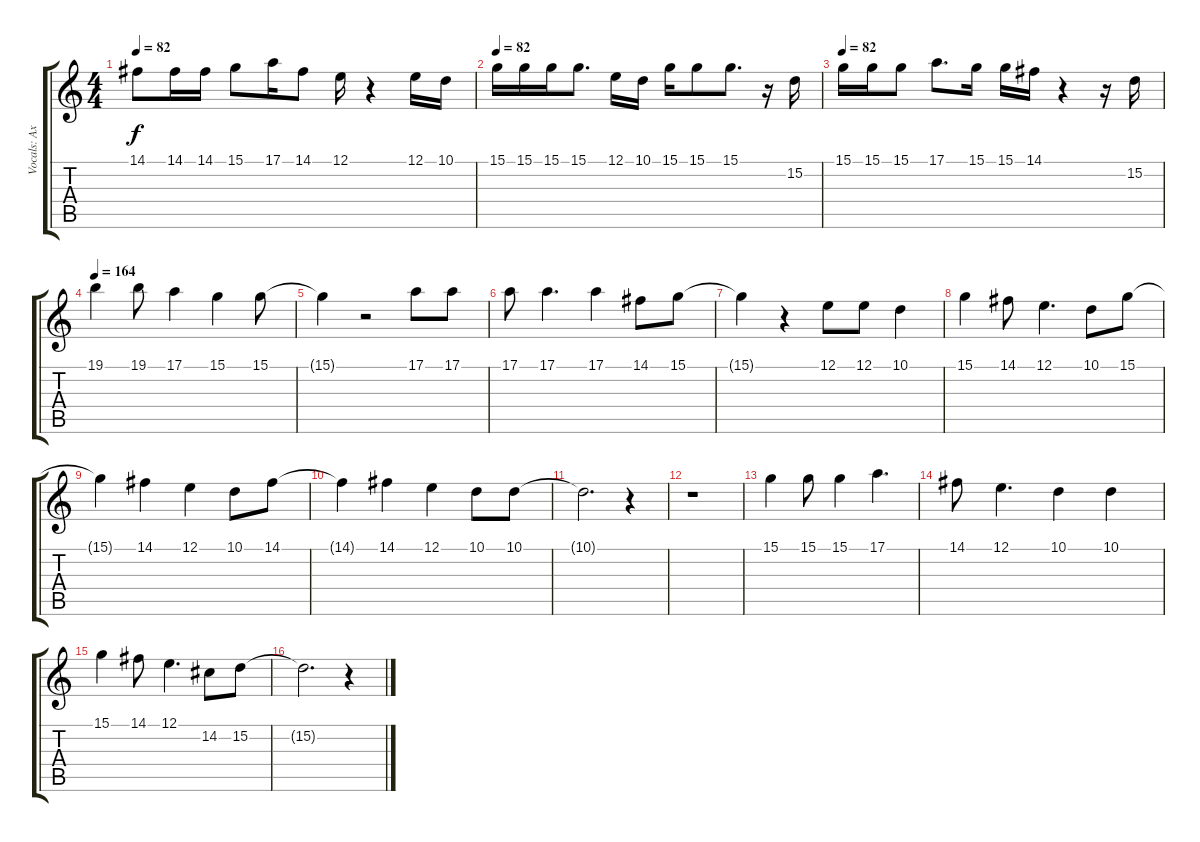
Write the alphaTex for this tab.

\track ("Vocals: Axl Rose" "Vocals: Ax") {instrument lead2sawtooth}
\staff {score tabs}
\tuning (E4 B3 G3 D3 A2 E2) {hide}
\ts (4 4)
\tempo 82
\clef g2
\ks c
14.1.8{dy f} 14.1.16 14.1.16 15.1.8 17.1.16 14.1.8 12.1.16 r.4 12.1.16 10.1.16 |
\tempo 82
15.1.16 15.1.16 15.1.16 15.1.8{d} 12.1.16 10.1.16 15.1.16 15.1.8 15.1.8{d} r.16 15.2.16 |
\tempo 82
15.1.16 15.1.16 15.1.8 17.1.8{d} 15.1.16 15.1.16 14.1.16 r.4 r.16 15.2.16 |
\tempo 164
19.1.4 19.1.8 17.1.4 15.1.4 15.1.8 |
15.1{t}.4 r.2 17.1.8 17.1.8 |
17.1.8 17.1.4{d} 17.1.4 14.1.8 15.1.8 |
15.1{t}.4 r.4 12.1.8 12.1.8 10.1.4 |
15.1.4 14.1.8 12.1.4{d} 10.1.8 15.1.8 |
15.1{t}.4 14.1.4 12.1.4 10.1.8 14.1.8 |
14.1{t}.4 14.1.4 12.1.4 10.1.8 10.1.8 |
10.1{t}.2{d} r.4 |
r.1 |
15.1.4 15.1.8 15.1.4 17.1.4{d} |
14.1.8 12.1.4{d} 10.1.4 10.1.4 |
15.1.4 14.1.8 12.1.4{d} 14.2.8 15.2.8 |
15.2{t}.2{d} r.4
